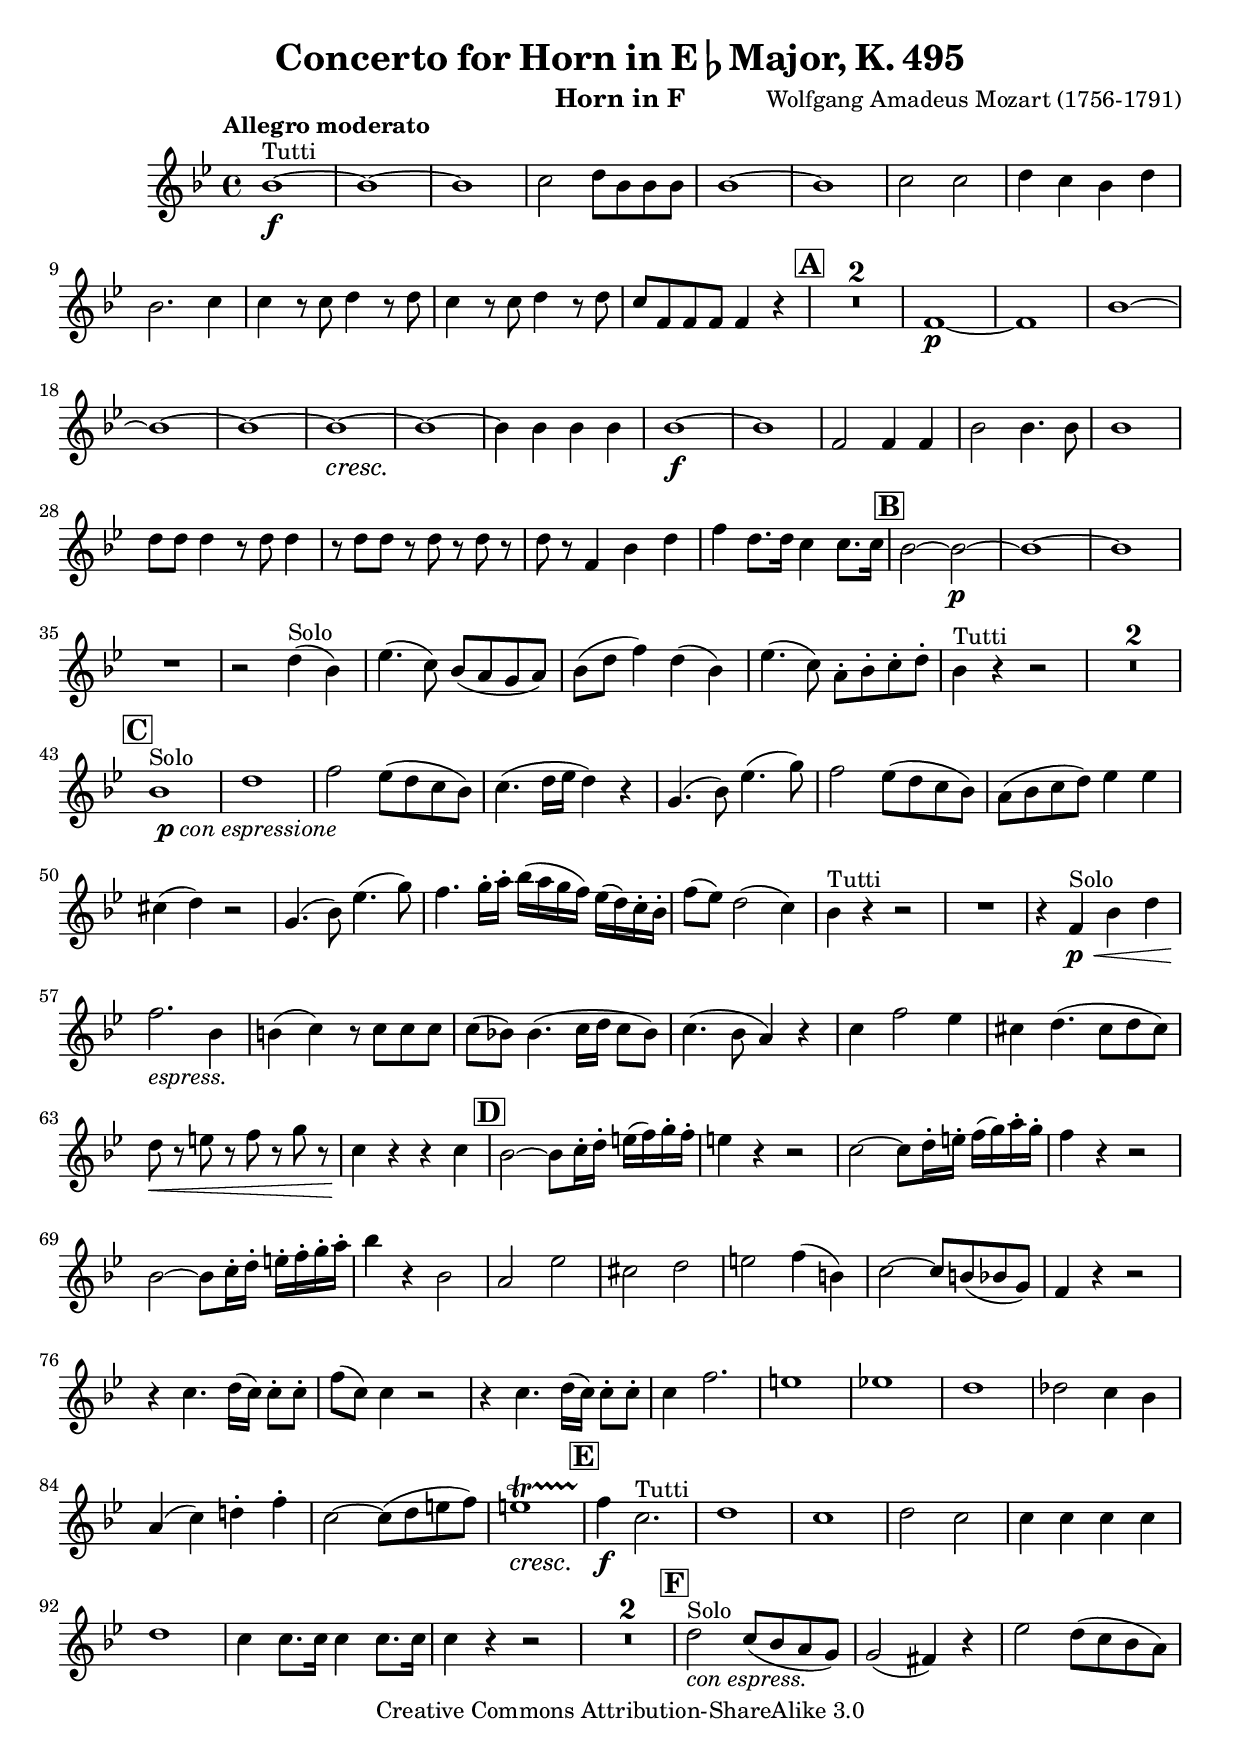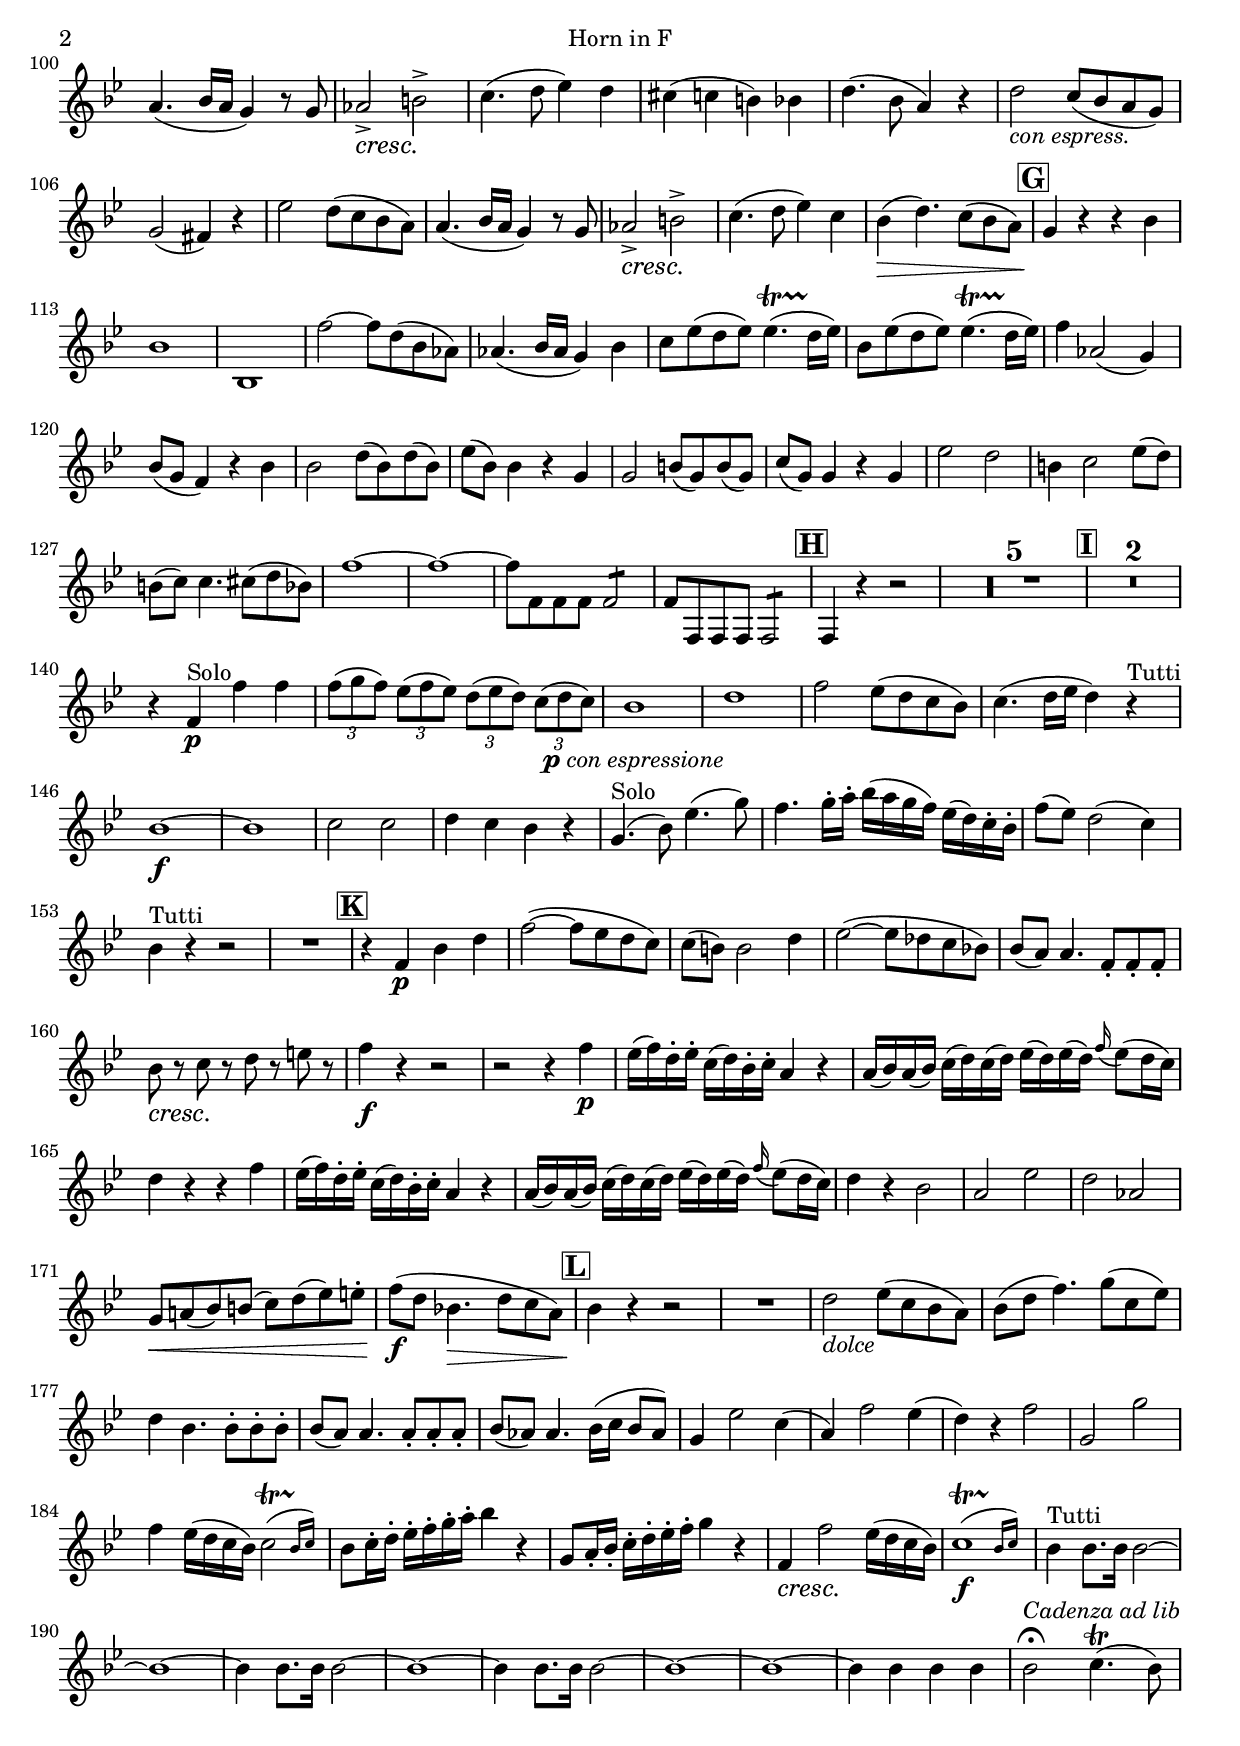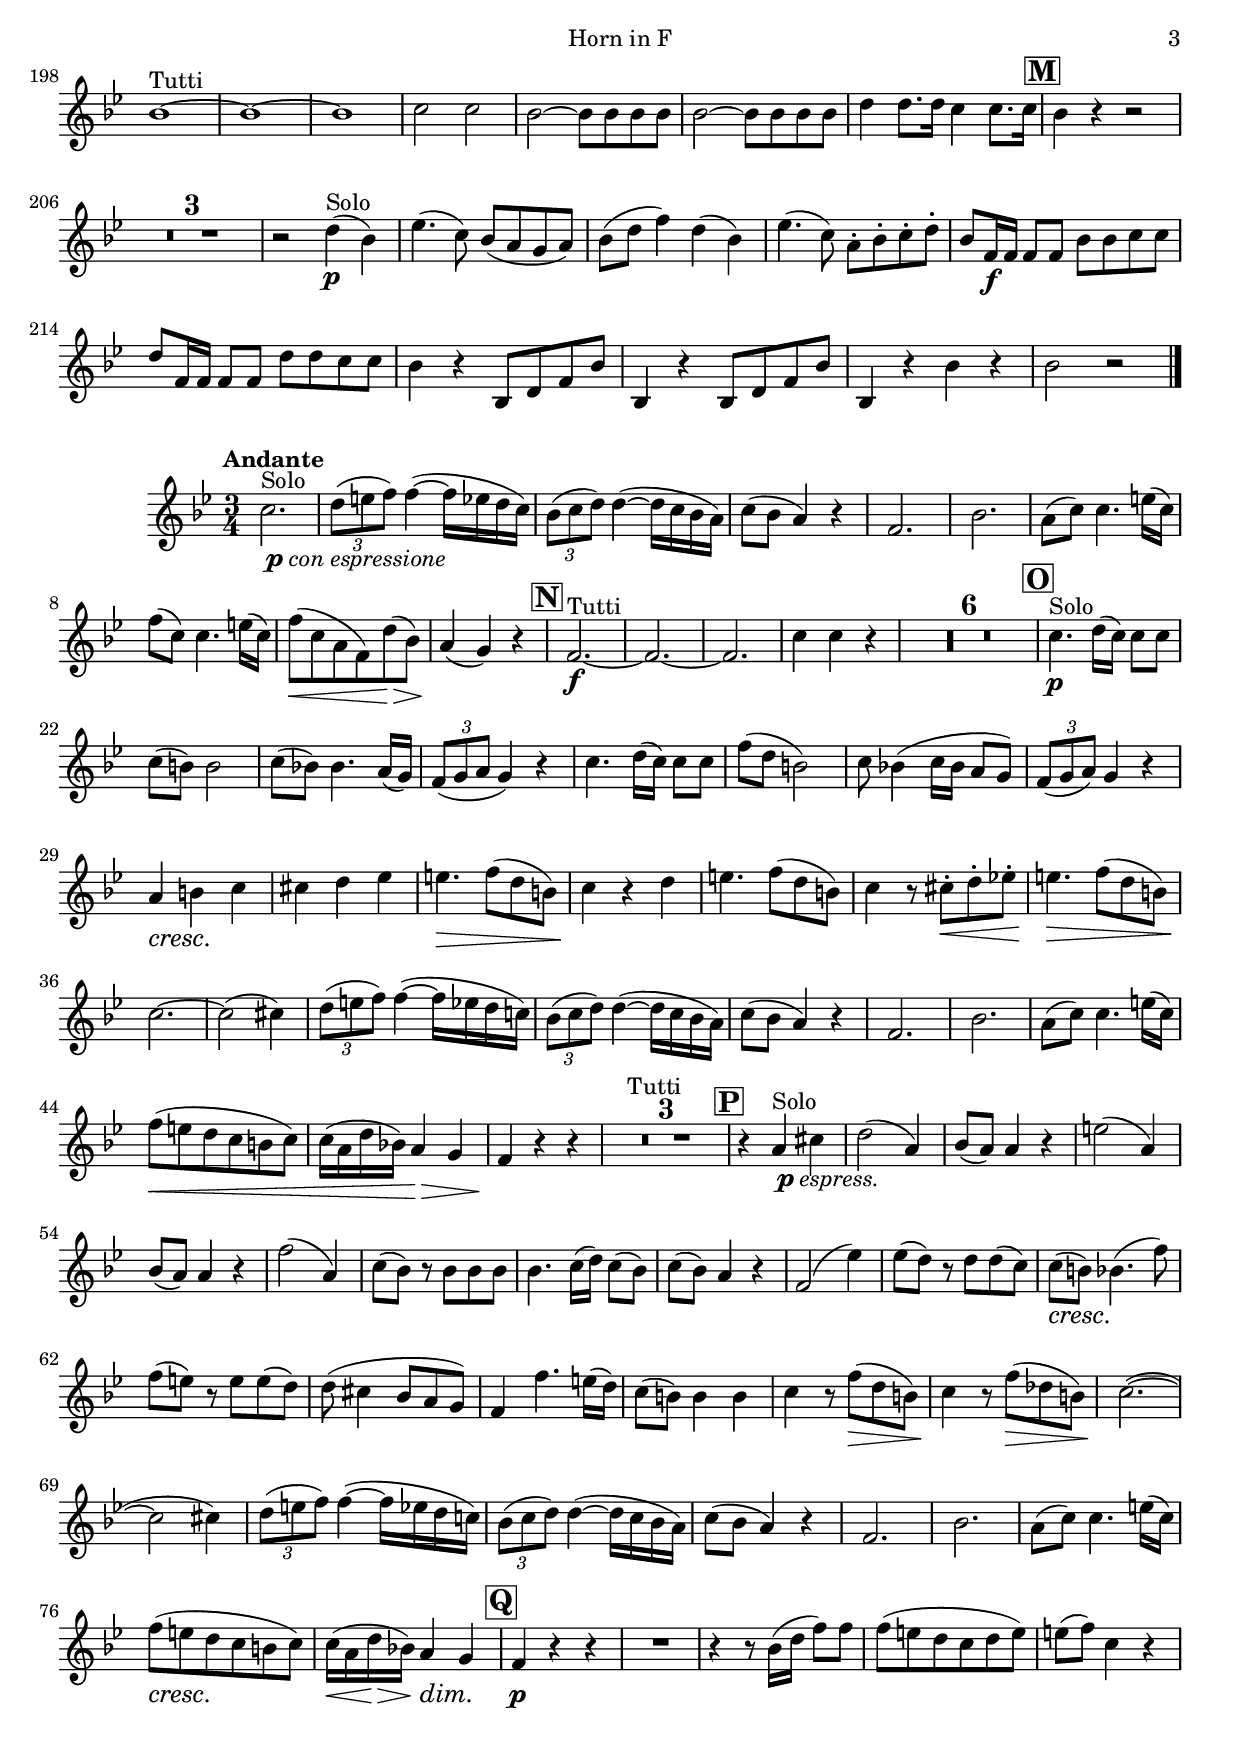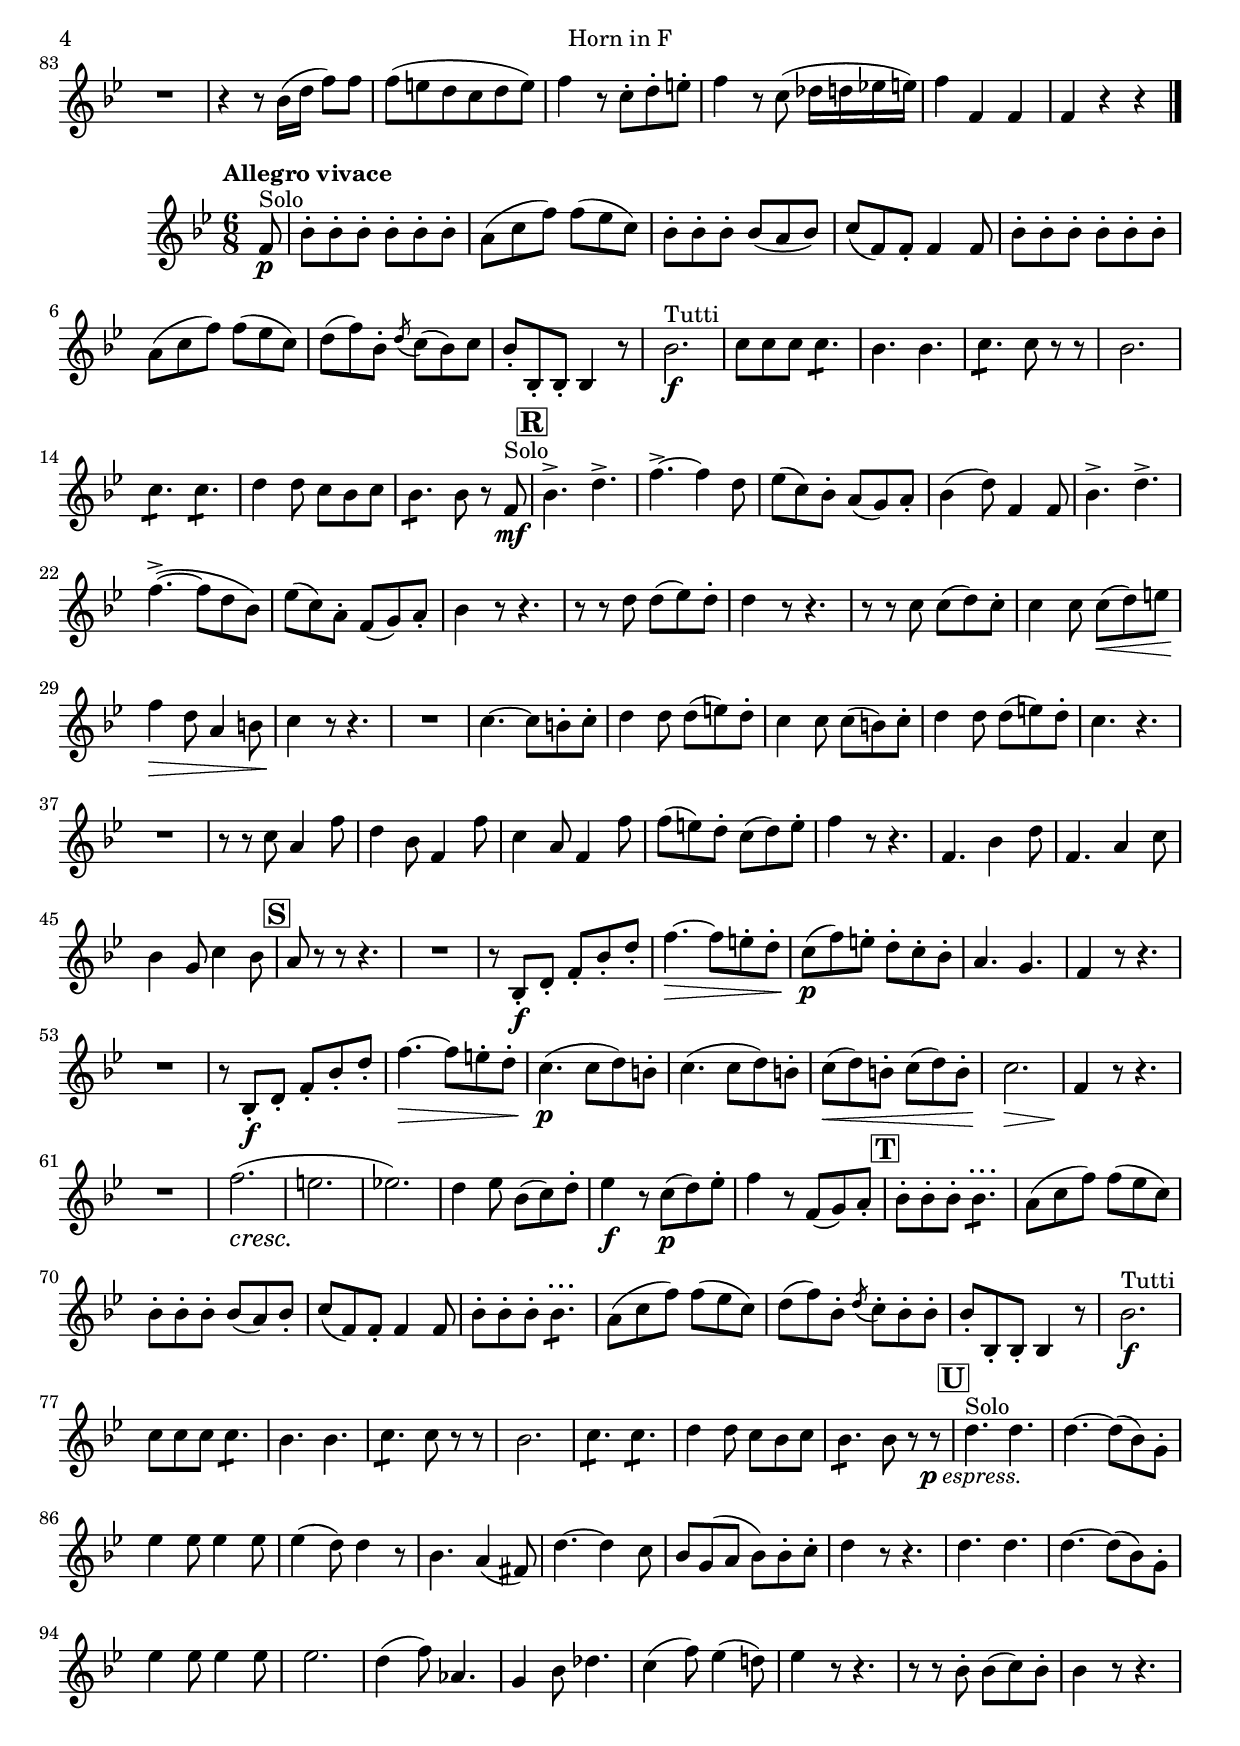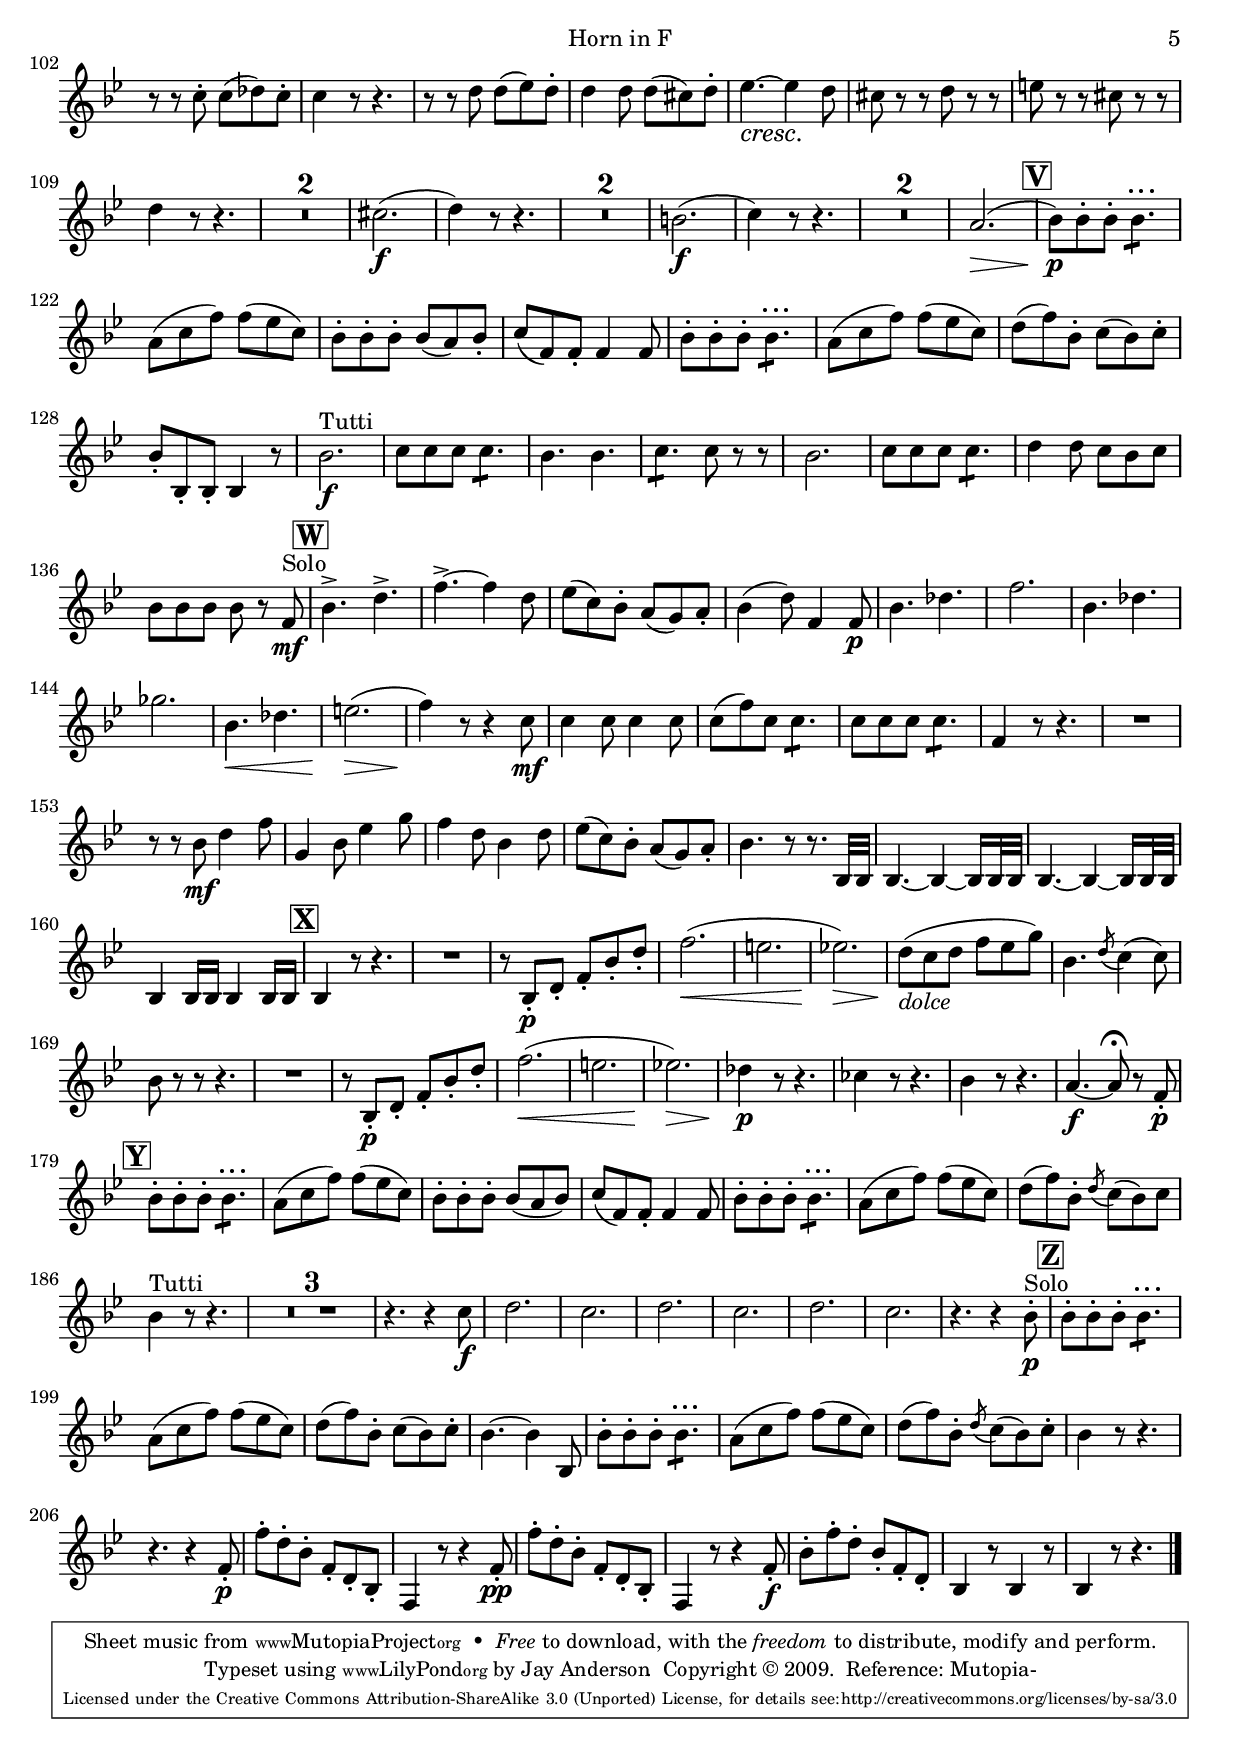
\version "2.12.2"

\include "defs.lyi"
\version "2.12.2"

hornMvtI = \relative c''
{
  \transposition ees
  c1~\f^\tutti |
  c~ |
  c |
  d2 e8 c c c |
  c1~ |
  c |
  d2 d |
  e4 d c e |
  c2. d4 |
  \repeat unfold 2 {d4 r8 d e4 r8 e |}
  d8 g, g g g4 r |

  %A
  R1*2 |
  g1~\p |
  g |
  c1~ |
  c1~ |
  c1~ |
  \override DynamicTextSpanner #'dash-period = #-1.0
  \crescTextCresc
  c1~\< |
  c1~ |
  c4 c c c |
  c1~\f |
  c |
  g2 g4 g |
  c2 c4. c8 |
  c1 |
  e8 e e4 r8 e e4 |
  r8 e e r e r e r |
  e r g,4 c e |
  g e8. e16 d4 d8. d16 |

  %B
  c2~ c~\p |
  c1~ |
  c |
  R1 |
  r2 e4(^\solo c) |
  f4.( d8) c( b a b) |
  c( e g4) e( c) |
  f4.( d8) b8-. c-. d-. e-. |
  c4^\tutti r r2 |
  R1*2 |

  %C
  \once \override Staff.DynamicText #'self-alignment-X = #LEFT
  c1\pConEspressione^\solo |
  e |
  g2 f8( e d c) |
  d4.( e16 f e4) r |
  a,4.( c8) f4.( a8) |
  g2 f8( e d c) |
  b( c d e) f4 f |
  dis( e) r2 |
  a,4.( c8) f4.( a8) |
  g4. a16-. b-. c( b a g) f( e) d-. c-. |
  g'8( f) e2( d4) |
  c^\tutti r r2 |
  R1 |
  \crescHairpin
  r4 g\p\<^\solo c e |
  g2.\!_\espress c,4 |
  cis( d) r8 d d d |
  d( c) c4.( d16 e d8 c) |
  d4.( c8 b4) r |
  d g2 f4 |
  dis e4.( dis8 e dis) |
  e8\< r fis r g r a r |
  d,4\! r r d |

  %D
  c2~ c8 d16-. e-. fis( g) a-. g-. |
  fis4 r r2 |
  d2~ d8 e16-. fis-. g( a) b-. a-. |
  g4 r r2 |
  c,2~ c8 d16-. e-. fis-. g-. a-. b-. |
  c4 r c,2 |
  b f' |
  dis e |
  fis g4( cis,) |
  d2~ d8 cis( c a) |
  g4 r r2 |
  r4 d'4. e16( d) d8-. d-. |
  g( d) d4 r2 |
  r4 d4. e16( d) d8-. d-. |
  d4 g2. |
  fis1 |
  f |
  e |
  ees2 d4 c |
  b( d) e-. g-. |
  d2~ d8( e fis g) |
  \crescTextCresc
  fis1\<\startTrillSpan

  %E
  g4\stopTrillSpan\f d2.^\tutti |
  e1 |
  d |
  e2 d |
  d4 d d d |
  e1 |
  \repeat unfold 2 {d4 d8. d16} |
  d4 r r2 |
  R1*2 |

  %F
  \once \override Staff.DynamicText #'self-alignment-X = #LEFT
  e2_\conEspress^\solo d8( c b a) |
  a2( gis4) r |
  f'2 e8( d c b) |
  b4.( c16 b a4) r8 a |
  bes2->\< cis-> |
  d4.(\! e8 f4) e |
  dis( d cis) c |
  e4.( c8 b4) r |
  e2_\conEspress d8( c b a) |
  a2( gis4) r |
  f'2 e8( d c b) |
  b4.( c16 b a4) r8 a |
  bes2->\< cis-> |
  d4.( e8 f4)\! d |
  c(\> e4.) d8( c b) |

  %G
  a4\! r r c |
  c1 |
  c, |
  g''2~ g8 e( c bes) |
  bes4.( c16 bes a4) c |
  d8 f( e f) f4.(\startTrillSpan e16\stopTrillSpan f) |
  c8 f( e f) f4.(\startTrillSpan e16\stopTrillSpan f) |
  g4 bes,2( a4) |
  c8( a g4) r c |
  c2 e8( c) e( c) |
  f( c) c4 r a |
  a2 cis8( a) cis( a) |
  d( a) a4 r a |
  f'2 e |
  cis4 d2 f8( e) |
  cis( d) d4. dis8( e c) |
  g'1~ |
  g~ |
  g8 g, g g \repeat tremolo 4 g8 |
  g8 g, g g \repeat tremolo 4 g8 |

  %H
  g4 r r2 |
  R1*5 |

  %I
  R1*2 |
  r4 g'\p^\solo g' g |
  \times 2/3 {g8( a g)} \times 2/3 {f( g f)}
    \times 2/3 {e( f e)} \times 2/3 {d( e d)} |
  c1\pConEspressione |
  e |
  g2 f8( e d c) |
  d4.( e16 f e4) r^\tutti |
  c1~\f |
  c |
  d2 d |
  e4 d c r |
  a4.(^\solo c8) f4.( a8) |
  g4. a16-. b-. c( b a g) f( e) d-. c-. |
  g'8( f) e2( d4) |
  c4^\tutti r r2 |
  R1 |

  %K
  r4 g\p c e |
  g2~( g8 f e d) |
  d( cis) cis2 e4 |
  f2~( f8 ees d c) |
  c( b) b4. g8-. g-. g-. |
  \crescTextCresc
  c\< r d r e r fis r |
  g4\f r r2 |
  r2 r4 g\p |
  f16( g) e-. f-. d( e) c-. d-. b4 r |
  b16( c) b( c) d( e) d( e) f( e) f( e) \appoggiatura g16 f8( e16 d) |
  e4 r r g |
  f16( g) e-. f-. d( e) c-. d-. b4 r |
  b16( c) b( c) d( e) d( e) f( e) f( e) \appoggiatura g16 f8( e16 d) |
  e4 r c2 |
  b f' |
  e bes |
  \crescHairpin
  a8\< b( c) cis( d) e( f) fis-. |
  g(\f e c4.\> e8 d b) |

  %L
  c4\! r r2 |
  R1 |
  e2_\dolce f8( d c b) |
  c( e g4.) a8( d, f) |
  e4 c4. c8-. c-. c-. |
  c8( b) b4. b8-. b-. b-. |
  c8( bes) bes4. c16( d c8 bes) |
  a4 f'2 d4( |
  b) g'2 f4( |
  e) r g2 |
  a, a' |
  g4 f16( e d c) \afterGrace d2(\startTrillSpan {c16[\stopTrillSpan d])} |
  c8 d16-. e-. f-. g-. a-. b-. c4 r |
  a,8 b16-. c-. d-. e-. f-. g-. a4 r |
  \crescTextCresc
  g,4\< g'2 f16( e d c) |
  \afterGrace d1(\f\startTrillSpan {c16[\stopTrillSpan d])} |
  c4^\tutti c8. c16 c2~ |
  c1~ |
  c4 c8. c16 c2~ |
  c1~ |
  c4 c8. c16 c2~ |
  c1~ |
  c~ |
  c4 c c c |
  c2\fermata^\cadenza d4.(\trill c8) |
  c1~^\tutti |
  c~ |
  c |
  d2 d |
  \repeat unfold 2 {c2~ c8 c c c |}
  e4 e8. e16 d4 d8. d16 |

  %M
  c4 r r2 |
  R1*3 |
  r2 e4(\p^\solo c) |
  f4.( d8) c( b a b) |
  c( e g4) e( c) |
  f4.( d8) b-. c-. d-. e-. |
  c8 g16\f g g8 g c c d d |
  e8 g,16 g g8 g e' e d d |
  c4 r c,8 e g c |
  c,4 r c8 e g c |
  c,4 r c' r |
  c2 r |
}


\version "2.12.2"

hornMvtII = \relative c''
{
  \transposition ees
  \once \override Staff.DynamicText #'self-alignment-X = #LEFT
  d2.\pConEspressione^\solo |
  \times 2/3 {e8( fis g)} g4~( g16 f e d) |
  \times 2/3 {c8( d e)} e4~( e16 d c b) |
  d8( c b4) r |
  g2. |
  c |
  b8( d) d4. fis16( d) |
  g8( d) d4. fis16( d) |
  g8(\< d b g) e'(\> c) |
  b4(\! a) r |

  %N
  g2.~\f^\tutti |
  g~ |
  g |
  d'4 d r |
  R2.*6 |

  %O
  d4.\p^\solo e16( d) d8 d |
  d( cis) cis2 |
  d8( c) c4. b16( a) |
  \times 2/3 {g8( a b} a4) r |
  d4. e16( d) d8 d |
  g8( e cis2) |
  d8 c4( d16 c b8 a) |
  \times 2/3 {g8( a b)} a4 r |
  \override DynamicTextSpanner #'dash-period = #-1.0
  \crescTextCresc
  b4\< cis d |
  dis e f |
  fis4.\> g8( e cis) |
  d4\! r e |
  fis4. g8( e cis) |
  \crescHairpin
  d4 r8 dis-.\< e-. f-. |
  fis4.\> g8( e cis) |
  d2.~\! |
  d2( dis4) |
  \times 2/3 {e8( fis g)} g4~( g16 f e d) |
  \times 2/3 {c8( d e)} e4~( e16 d c b) |
  d8( c b4) r |
  g2. |
  c |
  b8( d) d4. fis16( d) |
  g8(\< fis e d cis d) |
  d16( b e c) b4\> a |
  g\! r r |
  s1*0^\tutti R2.*3 |

  %P
  r4
    \once \override Staff.DynamicText #'self-alignment-X = #LEFT
    b\pEspress^\solo dis |
  e2( b4) |
  c8( b) b4 r |
  fis'2( b,4) |
  c8( b) b4 r |
  g'2( b,4) |
  d8( c) r c c c |
  c4. d16( e) d8( c) |
  d( c) b4 r |
  g2( f'4) |
  f8( e) r e e( d) |
  \crescTextCresc
  d(\< cis) c4.( g'8) |
  g8( fis)\! r fis fis( e) |
  e( dis4 c8 b a) |
  g4 g'4. fis16( e) |
  d8( cis) cis4 cis |
  d4 r8 g(\> e cis) |
  d4\! r8 g(\> ees cis) |
  d2.~(\! |
  d2 dis4) |
  \times 2/3 {e8( fis g)} g4~( g16 f e d) |
  \times 2/3 {c8( d e)} e4~( e16 d c b) |
  d8( c b4) r |
  g2. |
  c |
  b8( d) d4. fis16( d) |
  \crescTextCresc
  g8(\< fis e d cis d) |
  \crescHairpin
  d16(\< b e\> c)
    \dimTextDim
    b4\> a |

  %Q
  g\p r r |
  R2. |
  r4 r8 c16( e g8) g |
  g( fis e d e fis) |
  fis( g) d4 r |
  R2. |
  r4 r8 c16( e g8) g |
  g( fis e d e fis) |
  g4 r8 d-. e-. fis-. |
  g4 r8 d( ees16 e f fis) |
  g4 g, g |
  g r r |
}


\version "2.12.2"

hornMvtIII = \relative c''
{
  \transposition ees
  g8\p^\solo |
  c-. c-. c-. c-. c-. c-. |
  b( d g) g( f d) |
  c-. c-. c-. c( b c) |
  d( g,) g-. g4 g8 |
  c-. c-. c-. c-. c-. c-. |
  b( d g) g( f d) |
  e( g) c,-. \acciaccatura e8 d( c) d |
  c-. c,-. c-. c4 r8 |
  c'2.\f^\tutti |
  d8 d d \repeat tremolo 3 d8 |
  c4. c |
  \repeat tremolo 3 d8 d8 r r |
  c2. |
  \repeat tremolo 3 d8 \repeat tremolo 3 d8 |
  e4 e8 d c d |
  \repeat tremolo 3 c8 c8 r g\mf^\solo |

  %R
  c4.-> e-> |
  g~-> g4 e8 |
  f( d) c-. b( a) b-. |
  c4( e8) g,4 g8 |
  c4.-> e-> |
  g~->( g8 e c) |
  f( d) b-. g( a) b-. |
  c4 r8 r4. |
  r8 r e e( f) e-. |
  e4 r8 r4. |
  r8 r d d( e) d-. |
  d4 d8 d(\< e) fis |
  g4\> e8 b4 cis8 |
  d4\! r8 r4. |
  R2. |
  d4.~ d8 cis-. d-. |
  e4 e8 e( fis) e-. |
  d4 d8 d( cis) d-. |
  e4 e8 e( fis) e-. |
  d4. r |
  R2. |
  r8 r d b4 g'8 |
  e4 c8 g4 g'8 |
  d4 b8 g4 g'8 |
  g( fis) e-. d( e) fis-. |
  g4 r8 r4. |
  g,4. c4 e8 |
  g,4. b4 d8 |
  c4 a8 d4 c8 |

  %S
  b8 r r r4. |
  R2. |
  r8 c,-.\f e-. g-. c-. e-. |
  g4.~\> g8 fis-. e-. |
  d(\p g) fis-. e-. d-. c-. |
  b4. a |
  g4 r8 r4. |
  R2. |
  r8 c,-.\f e-. g-. c-. e-. |
  g4.~\> g8 fis-. e-. |
  d4.(\p d8 e) cis-. |
  d4.( d8 e) cis-. |
  d(\< e) cis-. d(e) cis-. |
  d2.\> |
  g,4\! r8 r4. |
  R2. |
  \override DynamicTextSpanner #'dash-period = #-1.0
  \crescTextCresc
  g'2.(\< |
  fis |
  f) |
  e4 f8 c( d) e-. |
  f4\f r8 d(\p e) f-. |
  g4 r8 g,( a) b-. |

  %T
  c8-. c-. c-. \repeat tremolo 3 c8^\staccatoThree |
  b( d g) g( f d) |
  c-. c-. c-. c( b) c-. |
  d( g,) g-. g4 g8 |
  c8-. c-. c-. \repeat tremolo 3 c8^\staccatoThree |
  b( d g) g( f d) |
  e( g) c,-. \acciaccatura e8 d-. c-. c-. |
  c-. c,-. c-. c4 r8 |
  c'2.\f^\tutti |
  d8 d d \repeat tremolo 3 d8 |
  c4. c |
  \repeat tremolo 3 d8 d r r |
  c2. |
  \repeat tremolo 3 d8 \repeat tremolo 3 d8 |
  e4 e8 d c d |
  \repeat tremolo 3 c8 c r r |

  %U
  e4.\pEspress^\solo e |
  e~ e8( c) a-. |
  f'4 f8 f4 f8 |
  f4( e8) e4 r8 |
  c4. b4( gis8) |
  e'4.~ e4 d8 |
  c a( b c) c-. d-. |
  e4 r8 r4. |
  e4. e |
  e~ e8( c) a-. |
  f'4 f8 f4 f8 |
  f2. |
  e4( g8) bes,4. |
  a4 c8 ees4. |
  d4( g8) f4( e8) |
  f4 r8 r4. |
  r8 r c-. c( d) c-. |
  c4 r8 r4. |
  r8 r d-. d( ees) d-. |
  d4 r8 r4. |
  r8 r e e( f) e-. |
  e4 e8 e( dis) e-. |
  f4.~\< f4 e8 |
  dis8 r r e r r |
  fis r r dis r r |
  e4\! r8 r4. |
  R2.*2 |
  dis2.(\f |
  e4) r8 r4. |
  R2.*2 |
  cis2.(\f |
  d4) r8 r4. |
  R2.*2 |
  b2.(\> |

  %V
  c8)\p c-. c-. \repeat tremolo 3 c^\staccatoThree |
  b8( d g) g( f d) |
  c-. c-. c-. c( b) c-. |
  d( g,) g-. g4 g8 |
  c8-. c-. c-. \repeat tremolo 3 c^\staccatoThree |
  b8( d g) g( f d) |
  e( g) c,-. d( c) d-. |
  c-. c,-. c-. c4 r8 |
  c'2.\f^\tutti |
  d8 d d \repeat tremolo 3 d8 |
  c4. c |
  \repeat tremolo 3 d8 d r r |
  c2. |
  d8 d d \repeat tremolo 3 d8 |
  e4 e8 d c d |
  c c c c r g\mf^\solo |

  %W
  c4.-> e-> |
  g~-> g4 e8 |
  f( d) c-. b( a) b-. |
  c4( e8) g,4 g8\p |
  c4. ees |
  g2. |
  c,4. ees |
  aes2. |
  \crescHairpin
  c,4.\< ees |
  fis2.(\> |
  g4)\! r8 r4 d8\mf |
  d4 d8 d4 d8 |
  d( g) d \repeat tremolo 3 d8 |
  d d d \repeat tremolo 3 d8 |
  g,4 r8 r4. |
  R2. |
  r8 r c\mf e4 g8 |
  a,4 c8 f4 a8 |
  g4 e8 c4 e8 |
  f( d) c-. b( a) b-. |
  c4. r8 r8. c,32 c |
  \repeat unfold 2 {c4.~ c4~ c16 c32 c |}
  \repeat unfold 2 {c4 c16 c} |

  %X
  c4 r8 r4. |
  R2. |
  r8 c-.\p e-. g-. c-. e-. |
  g2.(\< |
  fis |
  f)\> |
  e8(\!_\dolce d e g f a) |
  c,4. \acciaccatura e8 d4( d8) |
  c8 r r r4. |
  R2. |
  r8 c,-.\p e-. g-. c-. e-. |
  g2.(\< |
  fis |
  f)\> |
  ees4\p r8 r4. |
  des4 r8 r4. |
  c4 r8 r4. |
  b4.~\f b8\fermata r8 g-.\p |

  %Y
  c8-. c-. c-. \repeat tremolo 3 c8^\staccatoThree |
  b( d g) g( f d) |
  c-. c-. c-. c( b c) |
  d( g,) g-. g4 g8 |
  c8-. c-. c-. \repeat tremolo 3 c8^\staccatoThree |
  b( d g) g( f d) |
  e( g) c,-. \acciaccatura e8 d( c) d |
  c4^\tutti r8 r4. |
  R2.*3 |
  r4. r4 d8\f |
  \repeat unfold 3 {e2. | d |}
  r4. r4 c8-.\p^\solo |

  %Z
  c8-. c-. c-. \repeat tremolo 3 c8^\staccatoThree |
  b( d g) g( f d) |
  e( g) c,-. d( c) d-. |
  c4.~ c4 c,8 |
  c'8-. c-. c-. \repeat tremolo 3 c8^\staccatoThree |
  b( d g) g( f d) |
  e( g) c,-. \acciaccatura e8 d( c) d-. |
  c4 r8 r4. |
  r4. r4 g8-.\p |
  g'-. e-. c-. g-. e-. c-. |
  g4 r8 r4 g'8-.\pp |
  g'-. e-. c-. g-. e-. c-. |
  g4 r8 r4 g'8-.\f |
  c-. g'-. e-. c-. g-. e-. |
  c4 r8 c4 r8 |
  c4 r8 r4. |
}



instrument = "Horn in F"

mvtI = \transpose f ees {\key c \major \hornMvtI}
mvtII = \transpose f ees {\key c \major \hornMvtII}
mvtIII = \transpose f ees {\key c \major \hornMvtIII}

\version "2.13.4"

\include "defs.lyi"

\paper
{
  ragged-last-bottom = ##f
}

\book
{
  \include "header.lyi"
  \score
  {
    \new Staff
    {
      #(set-accidental-style 'modern)
      \set Score.skipBars = ##t
      << \mvtI \outlineMvtI >>
    }
  }
  \score
  {
    \new Staff
    {
      #(set-accidental-style 'modern)
      \set Score.skipBars = ##t
      << \mvtII \outlineMvtII >>
    }
  }
  \score
  {
    \new Staff
    {
      #(set-accidental-style 'modern)
      \set Score.skipBars = ##t
      << \mvtIII \outlineMvtIII >>
    }
  }
}



